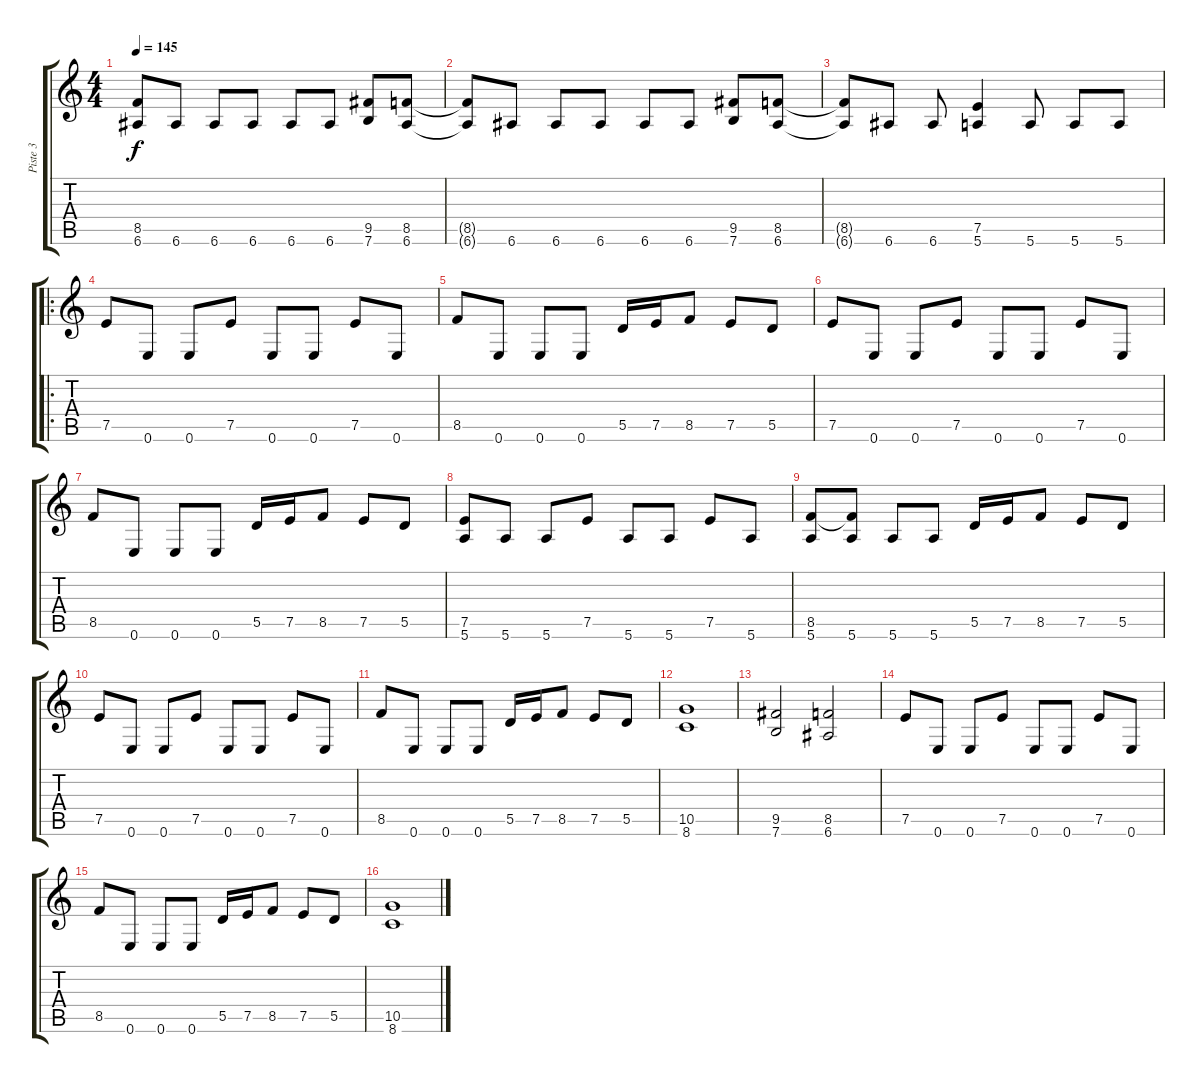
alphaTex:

\track ("Piste 3" "Piste 3") {instrument distortionguitar}
\staff {score tabs}
\tuning (E4 B3 G3 D3 A2 E2) {hide}
\ts (4 4)
\tempo 145
\clef g2
\ks c
(8.5{t} 6.6{t}).8{dy f} 6.6.8 6.6.8 6.6.8 6.6.8 6.6.8 (9.5 7.6).8 (8.5 6.6).8 |
(8.5{t} 6.6{t}).8 6.6.8 6.6.8 6.6.8 6.6.8 6.6.8 (9.5 7.6).8 (8.5 6.6).8 |
(8.5{t} 6.6{t}).8 6.6.8 6.6.8 (7.5 5.6).4 5.6.8 5.6.8 5.6.8 |
\ro
7.5.8 0.6.8 0.6.8 7.5.8 0.6.8 0.6.8 7.5.8 0.6.8 |
8.5.8 0.6.8 0.6.8 0.6.8 5.5.16 7.5.16 8.5.8 7.5.8 5.5.8 |
7.5.8 0.6.8 0.6.8 7.5.8 0.6.8 0.6.8 7.5.8 0.6.8 |
8.5.8 0.6.8 0.6.8 0.6.8 5.5.16 7.5.16 8.5.8 7.5.8 5.5.8 |
(7.5 5.6).8 5.6.8 5.6.8 7.5.8 5.6.8 5.6.8 7.5.8 5.6.8 |
(8.5 5.6).8 (8.5{t} 5.6).8 5.6.8 5.6.8 5.5.16 7.5.16 8.5.8 7.5.8 5.5.8 |
7.5.8 0.6.8 0.6.8 7.5.8 0.6.8 0.6.8 7.5.8 0.6.8 |
8.5.8 0.6.8 0.6.8 0.6.8 5.5.16 7.5.16 8.5.8 7.5.8 5.5.8 |
(10.5 8.6).1 |
(9.5 7.6).2 (8.5 6.6).2 |
7.5.8 0.6.8 0.6.8 7.5.8 0.6.8 0.6.8 7.5.8 0.6.8 |
8.5.8 0.6.8 0.6.8 0.6.8 5.5.16 7.5.16 8.5.8 7.5.8 5.5.8 |
(10.5 8.6).1
